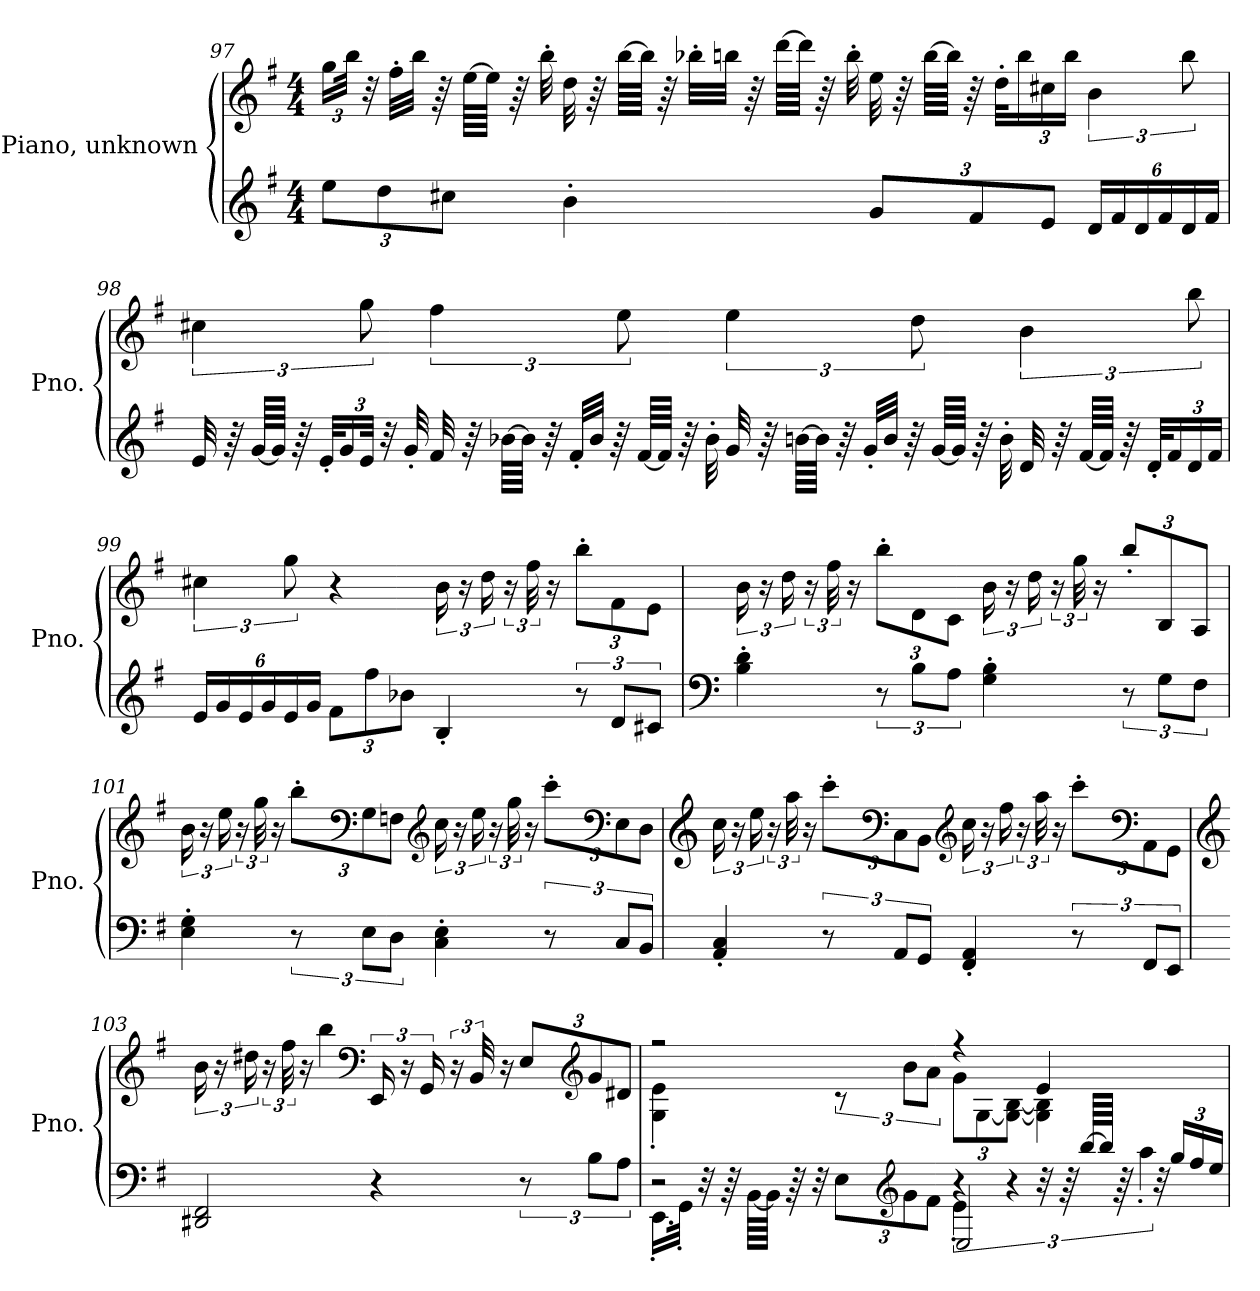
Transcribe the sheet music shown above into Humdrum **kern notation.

**kern	**kern
*part1	*part1
*staff2	*staff1
*I"Piano, unknown	*
*I'Pno.	*
!!LO:PB:g=z
*clefG2	*clefG2
*k[f#]	*k[f#]
*M4/4	*M4/4
*Xbrackettup	*Xbrackettup
=97	=97
12ee\L	24gg\LL
.	48bb\JJk
.	32r
12dd\	.
.	32ff#'\LLL
.	32bb\JJJ
.	64r
12cc#X\J	.
.	[64ee\LLLL
.	64ee\JJJJ]
.	64r
.	32bb'\
4b'\	32dd\
.	64r
.	[64bb\LLLL
.	64bb\JJJJ]
.	64r
.	32bb-X'\LLL
.	32bbn\JJJ
.	64r
.	[64ddd\LLLL
.	64ddd\JJJJ]
.	64r
.	32bb'\
12g/L	32ee\
.	64r
.	[64bb\LLLL
.	64bb\JJJJ]
.	64r
12f#/	.
.	32dd'\KLL
.	24bb\
12e/J	24cc#X\
.	24bb\JJ
*	*brackettup
24d/LL	6b\
24f#/	.
24d/	.
24f#/	.
24d/	12bb\
24f#/JJ	.
!!LO:LB:g=z
=98	=98
32e/	6cc#X\
64r	.
[64g/LLLL	.
64g/JJJJ]	.
64r	.
32e'/KLL	.
24g/	.
48e/JJk	12gg\
32r	.
32g'/	.
32f#/	6ff#\
64r	.
[64b-X\LLLL	.
64b-\JJJJ]	.
64r	.
32f#'/LLL	.
32b-/JJJ	.
64r	.
.	12ee\
[64f#/LLLL	.
64f#/JJJJ]	.
64r	.
32b-'\	.
32g/	6ee\
64r	.
[64bn\LLLL	.
64b\JJJJ]	.
64r	.
32g'/LLL	.
32b/JJJ	.
64r	.
.	12dd\
[64g/LLLL	.
64g/JJJJ]	.
64r	.
32b'\	.
32d/	6b\
64r	.
[64f#/LLLL	.
64f#/JJJJ]	.
64r	.
32d'/KLL	.
24f#/	.
24d/	12bb\
24f#/JJ	.
!!LO:LB:g=z
=99	=99
24e/LL	6cc#X\
24g/	.
24e/	.
24g/	.
24e/	12gg\
24g/JJ	.
12f#\L	4r
12ff#\	.
12b-X\J	.
4B'/	24b\
.	24r
.	24dd\
.	24r
.	48ff#\
.	16r
*brackettup	*Xbrackettup
12r	12bb'\L
12d/L	12f#\
12c#X/J	12e\J
=100	=100
*clefF4	*
*	*brackettup
4B\' 4d\'	24b\
.	24r
.	24dd\
.	24r
.	48ff#\
.	16r
*	*Xbrackettup
12r	12bb'\L
12B\L	12d\
12A\J	12c\J
*	*brackettup
4G\' 4B\'	24b\
.	24r
.	24dd\
.	24r
.	48gg\
.	16r
*	*Xbrackettup
12r	12bb'/L
12G\L	12B/
12F#\J	12A/J
!!LO:LB:g=z
=101	=101
*	*brackettup
4E\' 4G\'	24b\
.	24r
.	24ee\
.	24r
.	48gg\
.	16r
*	*Xbrackettup
12r	12bb'\L
*	*clefF4
12E\L	12G\
12D\J	12Fn\J
*	*clefG2
*	*brackettup
4C\' 4E\'	24cc\
.	24r
.	24ee\
.	24r
.	48gg\
.	16r
*	*Xbrackettup
12r	12ccc'\L
*	*clefF4
12C/L	12E\
12BB/J	12D\J
!!LO:LB:g=z
=102	=102
*	*clefG2
*	*brackettup
4AA/' 4C/'	24cc\
.	24r
.	24ee\
.	24r
.	48aa\
.	16r
*	*Xbrackettup
12r	12ccc'\L
*	*clefF4
12AA/L	12C\
12GG/J	12BB\J
*	*clefG2
*	*brackettup
4FF#/' 4AA/'	24cc\
.	24r
.	24ff#\
.	24r
.	48aa\
.	16r
*	*Xbrackettup
12r	12ccc'\L
*	*clefF4
12FF#/L	12AA\
12EE/J	12GG\J
=103	=103
*	*clefG2
*	*brackettup
2DD#X/ 2FF#/	24b\
.	24r
.	24dd#X\
.	24r
.	48ff#\
.	16r
.	4bb\
*	*clefF4
4r	24EE/
.	24r
.	24GG/
.	24r
.	48BB/
.	16r
*	*Xbrackettup
12r	12E/L
*	*clefG2
12B\L	12g/
12A\J	12d#X/J
!!LO:LB:g=z
=104	=104
*^	*^
*	*^	*	*
2r	16.EE'\LL	2r	2r	4G\' 4e\'
.	32GG'\JJk	.	.	.
.	32r	.	.	.
.	64r	.	.	.
.	[64BB\LLLL	.	.	.
.	64BB\JJJJ]	.	.	.
.	64r	.	.	.
.	32r	.	.	.
*	*Xbrackettup	*	*	*brackettup
.	12E\L	.	.	12r
*clefG2	*	*	*	*
.	12g\	.	.	12b\L
.	12f#\J	.	.	12a\J
*	*brackettup	*	*	*Xbrackettup
4r	6e'\	2E/	4r	12g\L
.	.	.	.	[12G\
.	6r	.	.	12G\_ [12B\J
32r	.	.	4e/	4G\] 4B\]
64r	.	.	.	.
[64bb/LLLL	.	.	.	.
64bb/JJJJ]	.	.	.	.
64r	.	.	.	.
.	6aa'\	.	.	.
32r	.	.	.	.
*Xbrackettup	*	*	*	*
24gg/LL	.	.	.	.
24ff#/	.	.	.	.
24ee/JJ	.	.	.	.
*v	*v	*v	*	*
*	*v	*v
=	=
*-	*-
